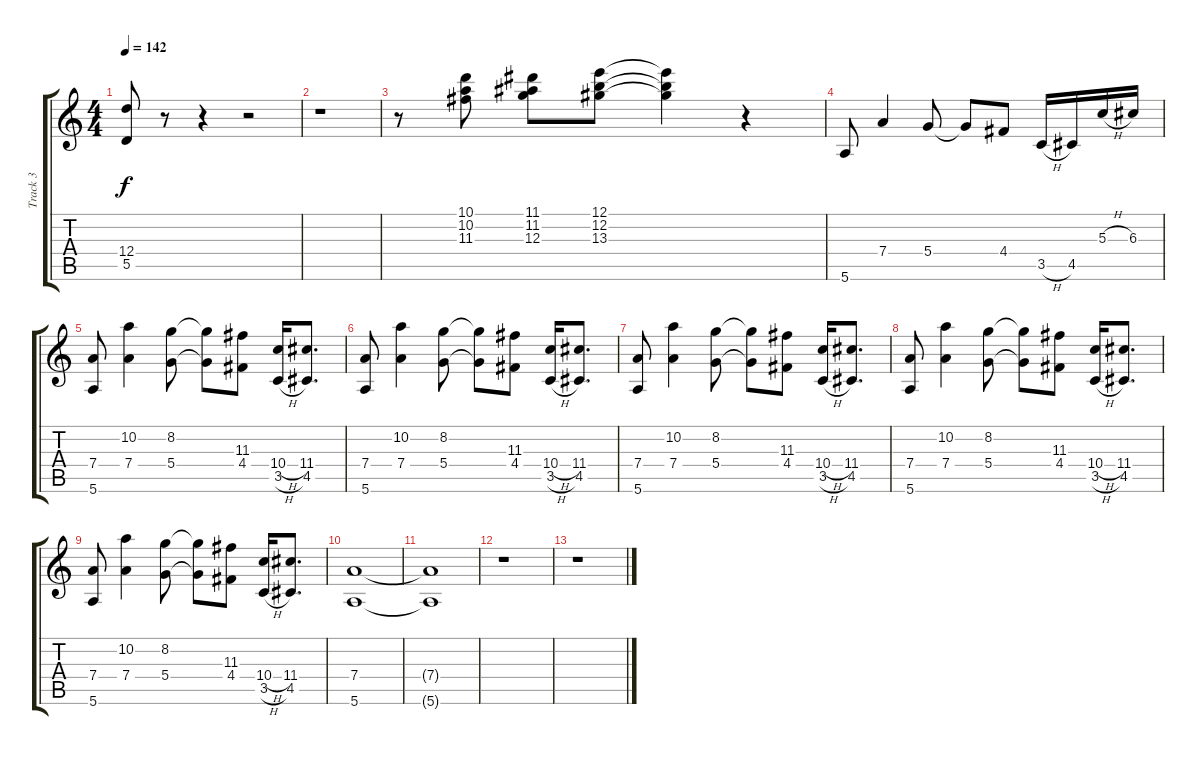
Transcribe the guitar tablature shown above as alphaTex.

\track ("Track 3" "Track 3") {instrument distortionguitar}
\staff {score tabs}
\tuning (E4 B3 G3 D3 A2 E2) {hide}
\ts (4 4)
\tempo 142
\clef g2
\ks c
(12.4 5.5).8{dy f} r.8 r.4 r.2 |
r.1 |
r.8 (10.1 10.2 11.3).8 (11.1 11.2 12.3).8 (12.1 12.2 13.3).8 (12.1{t} 12.2{t} 13.3{t}).4 r.4 |
5.6.8 7.4.4 5.4.8 5.4{t}.8 4.4.8 3.5{h}.16 4.5.16 5.3{h}.16 6.3.16 |
(7.4 5.6).8 (10.2 7.4).4 (8.2 5.4).8 (8.2{t} 5.4{t}).8 (11.3 4.4).8 (10.4{h} 3.5{h}).16 (11.4 4.5).8{d} |
(7.4 5.6).8 (10.2 7.4).4 (8.2 5.4).8 (8.2{t} 5.4{t}).8 (11.3 4.4).8 (10.4{h} 3.5{h}).16 (11.4 4.5).8{d} |
(7.4 5.6).8 (10.2 7.4).4 (8.2 5.4).8 (8.2{t} 5.4{t}).8 (11.3 4.4).8 (10.4{h} 3.5{h}).16 (11.4 4.5).8{d} |
(7.4 5.6).8 (10.2 7.4).4 (8.2 5.4).8 (8.2{t} 5.4{t}).8 (11.3 4.4).8 (10.4{h} 3.5{h}).16 (11.4 4.5).8{d} |
(7.4 5.6).8 (10.2 7.4).4 (8.2 5.4).8 (8.2{t} 5.4{t}).8 (11.3 4.4).8 (10.4{h} 3.5{h}).16 (11.4 4.5).8{d} |
(7.4 5.6).1 |
(7.4{t} 5.6{t}).1 |
r.1 |
r.1
